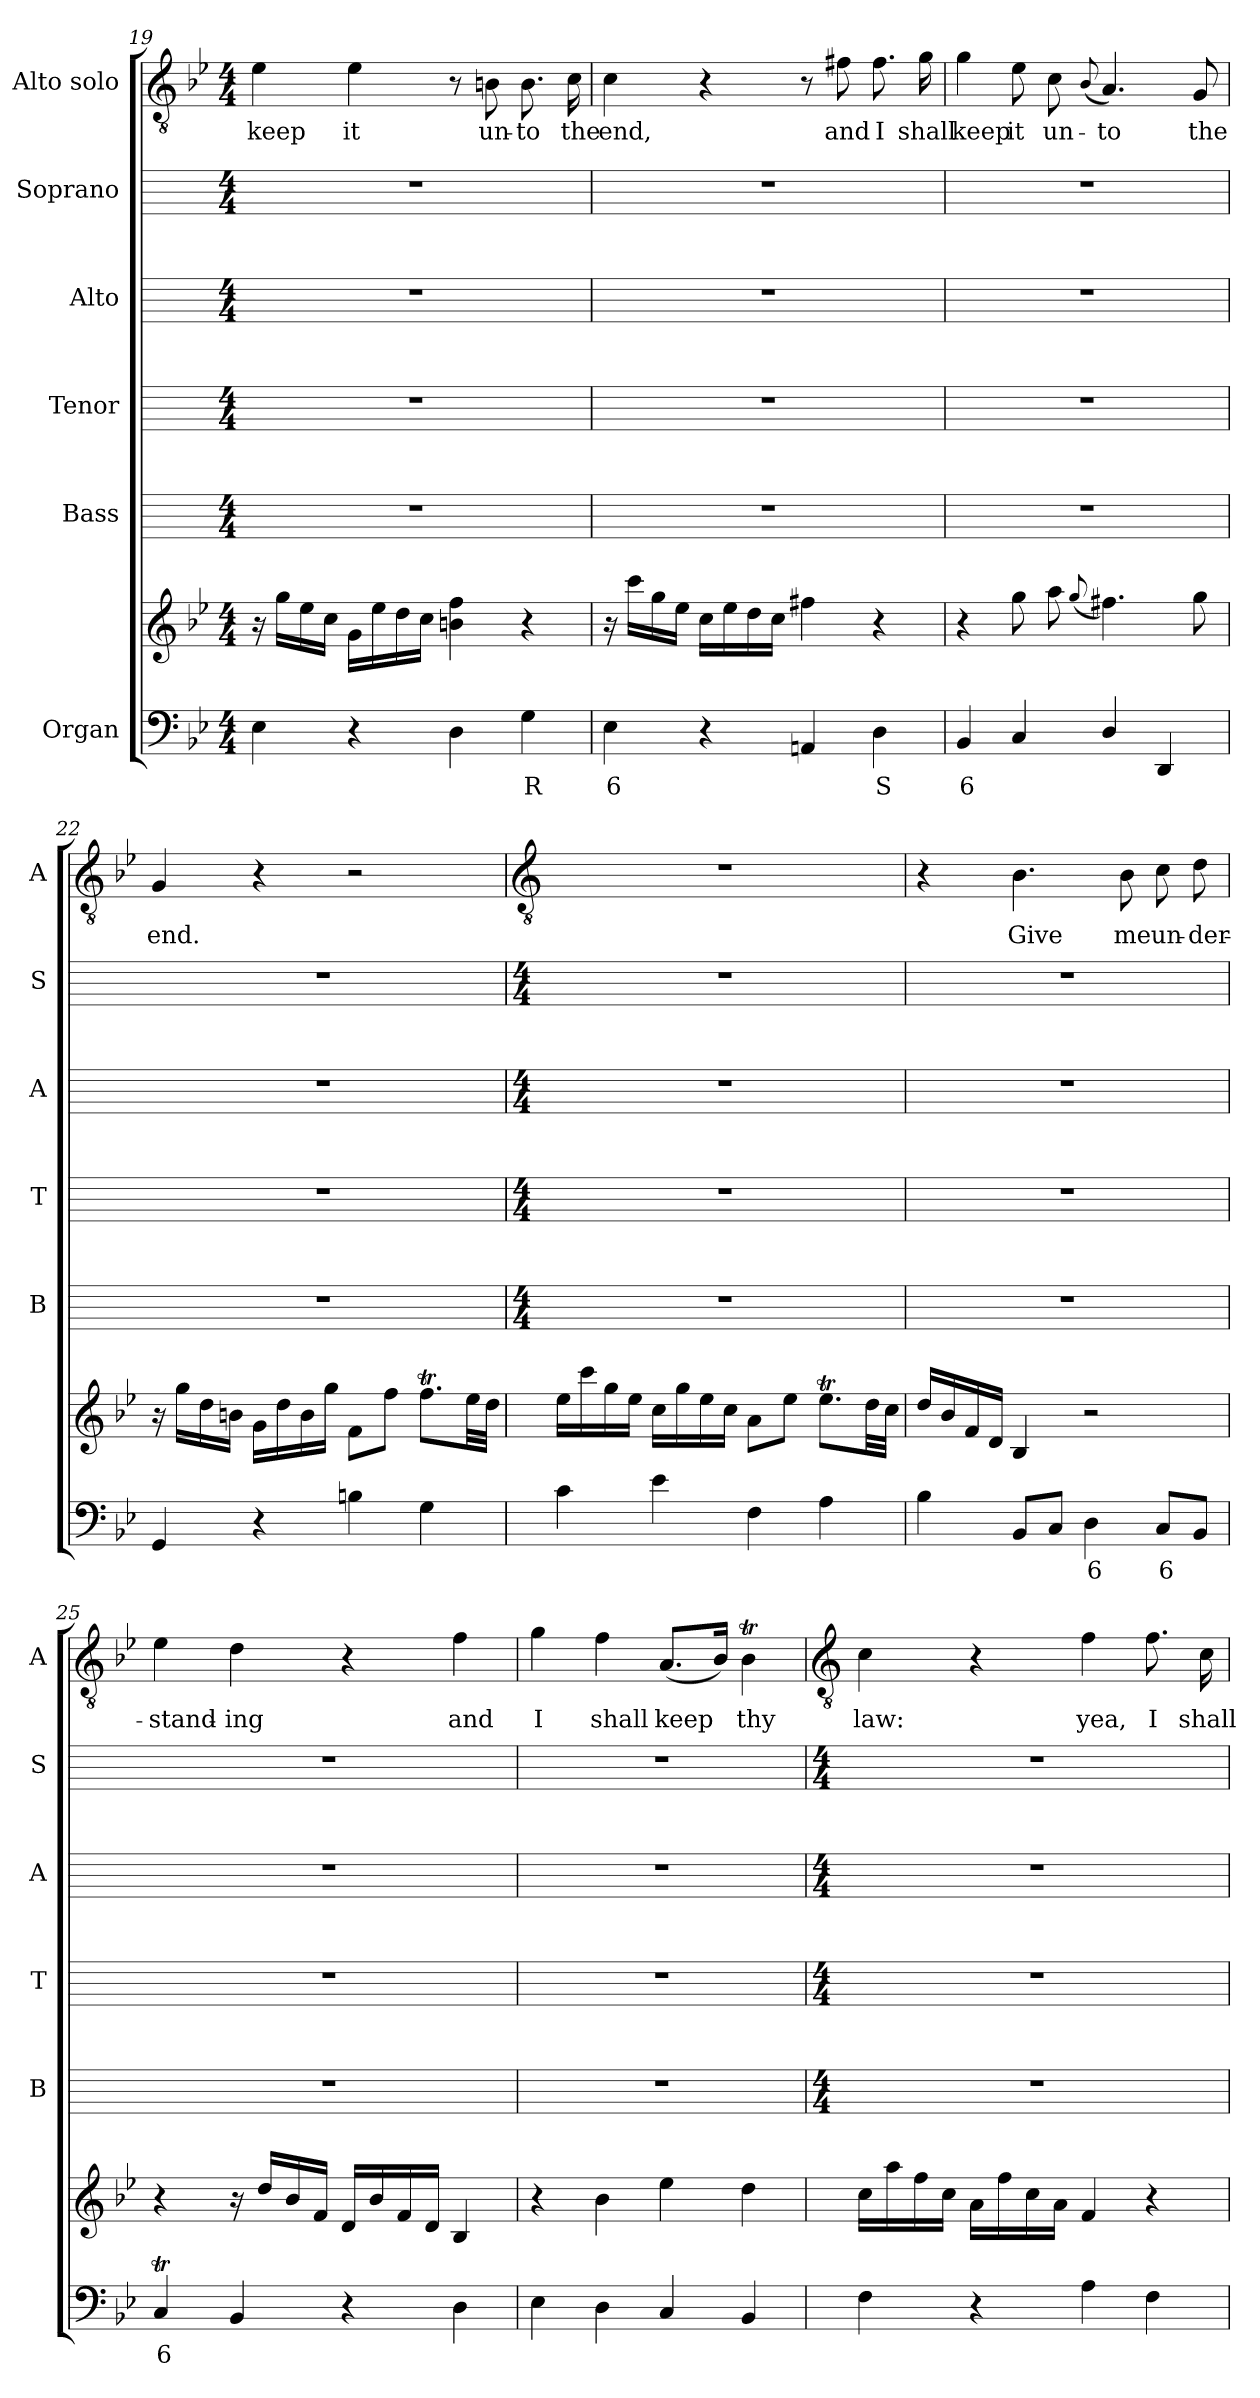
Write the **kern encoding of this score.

**kern	**text	**kern	**kern	**kern	**kern	**kern	**kern	**text
*part6	*part6	*part6	*part5	*part4	*part3	*part2	*part1	*part1
*staff7	*staff7	*staff6	*staff5	*staff4	*staff3	*staff2	*staff1	*staff1
*I"Organ	*	*	*I"Bass	*I"Tenor	*I"Alto	*I"Soprano	*I"Alto solo	*
*	*	*	*I'B	*I'T	*I'A	*I'S	*I'A	*
!!LO:LB:g=z
*clefF4	*	*clefG2	*	*	*	*	*clefGv2	*
*k[b-e-]	*	*k[b-e-]	*	*	*	*	*k[b-e-]	*
*B-:	*	*B-:	*	*	*	*	*B-:	*
*M4/4	*	*M4/4	*M4/4	*M4/4	*M4/4	*M4/4	*M4/4	*
=19	=19	=19	=19	=19	=19	=19	=19	=19
!	!	!	!	!	!	!	!	!LO:LY:b
4E-	.	16r	1r	1r	1r	1r	4e-	keep
.	.	16ggLL	.	.	.	.	.	.
.	.	16ee-	.	.	.	.	.	.
.	.	16ccJJ	.	.	.	.	.	.
!	!	!	!	!	!	!	!	!LO:LY:b
4r	.	16gLL	.	.	.	.	4e-	it
.	.	16ee-	.	.	.	.	.	.
.	.	16dd	.	.	.	.	.	.
.	.	16ccJJ	.	.	.	.	.	.
4D	.	4bn 4ff	.	.	.	.	8r	.
!	!	!	!	!	!	!	!	!LO:LY:b
.	.	.	.	.	.	.	8Bn	un-
!	!LO:LY:b	!	!	!	!	!	!	!LO:LY:b
4G	R	4r	.	.	.	.	8.B	-to
!	!	!	!	!	!	!	!	!LO:LY:b
.	.	.	.	.	.	.	16c	the
=20	=20	=20	=20	=20	=20	=20	=20	=20
!	!LO:LY:b	!	!	!	!	!	!	!LO:LY:b
4E-	6	16r	1r	1r	1r	1r	4c	end,
.	.	16cccLL	.	.	.	.	.	.
.	.	16gg	.	.	.	.	.	.
.	.	16ee-JJ	.	.	.	.	.	.
4r	.	16ccLL	.	.	.	.	4r	.
.	.	16ee-	.	.	.	.	.	.
.	.	16dd	.	.	.	.	.	.
.	.	16ccJJ	.	.	.	.	.	.
4AAn	.	4ff#X	.	.	.	.	8r	.
!	!	!	!	!	!	!	!	!LO:LY:b
.	.	.	.	.	.	.	8f#X	and
!	!LO:LY:b	!	!	!	!	!	!	!LO:LY:b
4D	S	4r	.	.	.	.	8.f#	I
!	!	!	!	!	!	!	!	!LO:LY:b
.	.	.	.	.	.	.	16g	shall
=21	=21	=21	=21	=21	=21	=21	=21	=21
!	!LO:LY:b	!	!	!	!	!	!	!LO:LY:b
4BB-	6	4r	1r	1r	1r	1r	4g	keep
!	!	!	!	!	!	!	!	!LO:LY:b
4C	.	8ggL	.	.	.	.	8e-	it
!	!	!	!	!	!	!	!	!LO:LY:b
.	.	8aa	.	.	.	.	8c	un-
.	.	(>8qqgg/J	.	.	.	.	(<8qqB-/	.
!	!	!	!	!	!	!	!	!LO:LY:b
4D/	.	4.ff#X)	.	.	.	.	4.A)	-to
4DD	.	.	.	.	.	.	.	.
!	!	!	!	!	!	!	!	!LO:LY:b
.	.	8gg	.	.	.	.	8G	the
=22	=22	=22	=22	=22	=22	=22	=22	=22
!	!	!	!	!	!	!	!	!LO:LY:b
4GG	.	16r	1r	1r	1r	1r	4G	end.
.	.	16ggLL	.	.	.	.	.	.
.	.	16dd	.	.	.	.	.	.
.	.	16bnJJ	.	.	.	.	.	.
4r	.	16gLL	.	.	.	.	4r	.
.	.	16dd	.	.	.	.	.	.
.	.	16b	.	.	.	.	.	.
.	.	16ggJJ	.	.	.	.	.	.
4Bn	.	8fL	.	.	.	.	2r	.
.	.	8ffJ	.	.	.	.	.	.
4G	.	8.ffTL	.	.	.	.	.	.
.	.	32ee-LL	.	.	.	.	.	.
.	.	32ddJJJ	.	.	.	.	.	.
!!LO:LB:g=z
=23	=23	=23	=23	=23	=23	=23	=23	=23
*	*	*	*	*	*	*	*clefGv2	*
*	*	*	*M4/4	*M4/4	*M4/4	*M4/4	*	*
4c	.	16ee-LL	1r	1r	1r	1r	1r	.
.	.	16ccc	.	.	.	.	.	.
.	.	16gg	.	.	.	.	.	.
.	.	16ee-JJ	.	.	.	.	.	.
4e-	.	16ccLL	.	.	.	.	.	.
.	.	16gg	.	.	.	.	.	.
.	.	16ee-	.	.	.	.	.	.
.	.	16ccJJ	.	.	.	.	.	.
4F	.	8aL	.	.	.	.	.	.
.	.	8ee-J	.	.	.	.	.	.
4A	.	8.ee-TL	.	.	.	.	.	.
.	.	32ddLL	.	.	.	.	.	.
.	.	32ccJJJ	.	.	.	.	.	.
=24	=24	=24	=24	=24	=24	=24	=24	=24
4B-	.	16ddLL	1r	1r	1r	1r	4r	.
.	.	16b-	.	.	.	.	.	.
.	.	16f	.	.	.	.	.	.
.	.	16dJJ	.	.	.	.	.	.
!	!	!	!	!	!	!	!	!LO:LY:b
8BB-L	.	4B-	.	.	.	.	4.B-	Give
8CJ	.	.	.	.	.	.	.	.
!	!LO:LY:b	!	!	!	!	!	!	!
4D	6	2r	.	.	.	.	.	.
!	!	!	!	!	!	!	!	!LO:LY:b
.	.	.	.	.	.	.	8B-	me
!	!LO:LY:b	!	!	!	!	!	!	!LO:LY:b
8CL	6	.	.	.	.	.	8c	un-
!	!	!	!	!	!	!	!	!LO:LY:b
8BB-J	.	.	.	.	.	.	8d	-der-
=25	=25	=25	=25	=25	=25	=25	=25	=25
!	!LO:LY:b	!	!	!	!	!	!	!LO:LY:b
4CT	6	4r	1r	1r	1r	1r	4e-	-stand-
!	!	!	!	!	!	!	!	!LO:LY:b
4BB-	.	16r	.	.	.	.	4d	-ing
.	.	16ddLL	.	.	.	.	.	.
.	.	16b-	.	.	.	.	.	.
.	.	16fJJ	.	.	.	.	.	.
4r	.	16dLL	.	.	.	.	4r	.
.	.	16b-	.	.	.	.	.	.
.	.	16f	.	.	.	.	.	.
.	.	16dJJ	.	.	.	.	.	.
!	!	!	!	!	!	!	!	!LO:LY:b
4D	.	4B-	.	.	.	.	4f	and
=26	=26	=26	=26	=26	=26	=26	=26	=26
!	!	!	!	!	!	!	!	!LO:LY:b
4E-	.	4r	1r	1r	1r	1r	4g	I
!	!	!	!	!	!	!	!	!LO:LY:b
4D	.	4b-	.	.	.	.	4f	shall
!	!	!	!	!	!	!	!	!LO:LY:b
4C	.	4ee-	.	.	.	.	(<8.AL	keep
.	.	.	.	.	.	.	16B-J)	.
!	!	!	!	!	!	!	!	!LO:LY:b
4BB-	.	4dd	.	.	.	.	4B-T	thy
!!LO:LB:g=z
=27	=27	=27	=27	=27	=27	=27	=27	=27
*	*	*	*	*	*	*	*clefGv2	*
*	*	*	*M4/4	*M4/4	*M4/4	*M4/4	*	*
!	!	!	!	!	!	!	!	!LO:LY:b
4F	.	16ccLL	1r	1r	1r	1r	4c	law:
.	.	16aa	.	.	.	.	.	.
.	.	16ff	.	.	.	.	.	.
.	.	16ccJJ	.	.	.	.	.	.
4r	.	16aLL	.	.	.	.	4r	.
.	.	16ff	.	.	.	.	.	.
.	.	16cc	.	.	.	.	.	.
.	.	16aJJ	.	.	.	.	.	.
!	!	!	!	!	!	!	!	!LO:LY:b
4A	.	4f	.	.	.	.	4f	yea,
!	!	!	!	!	!	!	!	!LO:LY:b
4F	.	4r	.	.	.	.	8.f	I
!	!	!	!	!	!	!	!	!LO:LY:b
.	.	.	.	.	.	.	16c	shall
=	=	=	=	=	=	=	=	=
*-	*-	*-	*-	*-	*-	*-	*-	*-
